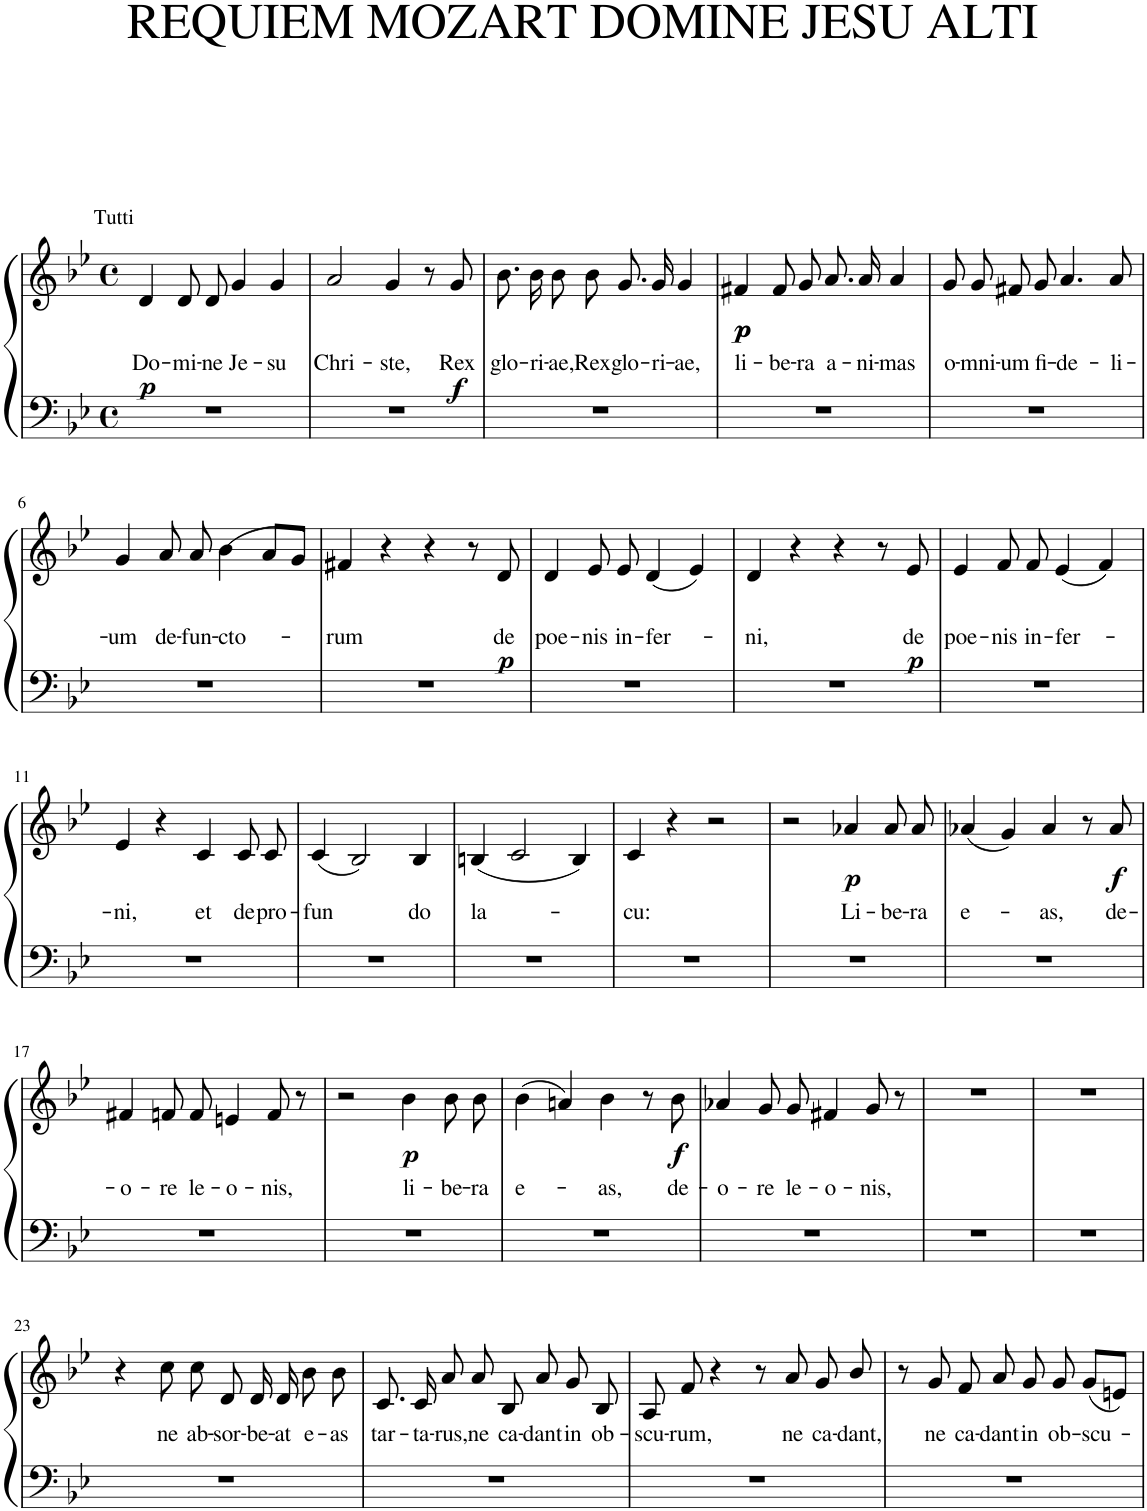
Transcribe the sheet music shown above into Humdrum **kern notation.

**kern	**kern	**text	**dynam
*part1	*part1	*part1	*part1
*staff2	*staff1	*staff1	*staff1/2
*I"Piano	*	*	*
*I'Pno.	*	*	*
*clefF4	*clefG2	*	*
*k[b-e-]	*k[b-e-]	*	*
*M4/4	*M4/4	*	*
*met(c)	*met(c)	*	*
=1	=1	=1	=1
!	!LO:TX:a:t=Tutti	!	!
!	!	!LO:LY:b	!LO:DY:b
1r	4d/	Do-	p
!	!	!LO:LY:b	!
.	8d/	-mi-	.
!	!	!LO:LY:b	!
.	8d/	-ne	.
!	!	!LO:LY:b	!
.	4g/	Je-	.
!	!	!LO:LY:b	!
.	4g/	-su	.
=2	=2	=2	=2
!	!	!LO:LY:b	!
1r	2a/	Chri-	.
!	!	!LO:LY:b	!
.	4g/	-ste,	.
.	8r	.	.
!	!	!LO:LY:b	!LO:DY:b
.	8g/	Rex	f
=3	=3	=3	=3
!	!	!LO:LY:b	!
1r	8.b-\	glo-	.
!	!	!LO:LY:b	!
.	16b-\	-ri-	.
!	!	!LO:LY:b	!
.	8b-\	-ae,	.
!	!	!LO:LY:b	!
.	8b-\	Rex	.
!	!	!LO:LY:b	!
.	8.g/	glo-	.
!	!	!LO:LY:b	!
.	16g/	-ri-	.
!	!	!LO:LY:b	!
.	4g/	-ae,	.
=4	=4	=4	=4
!	!	!LO:LY:b	!LO:DY:b
!	!	!	!LO:DY:n=1:b
1r	4f#X/	li-	p p
!	!	!LO:LY:b	!
.	8f#/	-be-	.
!	!	!LO:LY:b	!
.	8g/	-ra	.
!	!	!LO:LY:b	!
.	8.a/	a-	.
!	!	!LO:LY:b	!
.	16a/	-ni-	.
!	!	!LO:LY:b	!
.	4a/	-mas	.
=5	=5	=5	=5
!	!	!LO:LY:b	!
1r	8g/	o-	.
!	!	!LO:LY:b	!
.	8g/	-mni-	.
!	!	!LO:LY:b	!
.	8f#X/	-um	.
!	!	!LO:LY:b	!
.	8g/	fi-	.
!	!	!LO:LY:b	!
.	4.a/	-de-	.
!	!	!LO:LY:b	!
.	8a/	-li-	.
!!LO:LB:g=z
=6	=6	=6	=6
!	!	!LO:LY:b	!
1r	4g/	-um	.
!	!	!LO:LY:b	!
.	8a/	de-	.
!	!	!LO:LY:b	!
.	8a/	-fun-	.
!	!	!LO:LY:b	!
.	(4b-\	-cto-	.
.	8a/L	.	.
.	8g/J)	.	.
=7	=7	=7	=7
!	!	!LO:LY:b	!
1r	4f#X/	-rum	.
.	4r	.	.
.	4r	.	.
.	8r	.	.
!	!	!LO:LY:b	!LO:DY:b
.	8d/	de	p
=8	=8	=8	=8
!	!	!LO:LY:b	!
1r	4d/	poe-	.
!	!	!LO:LY:b	!
.	8e-/	-nis	.
!	!	!LO:LY:b	!
.	8e-/	in-	.
!	!	!LO:LY:b	!
.	(4d/	-fer-	.
.	4e-/)	.	.
=9	=9	=9	=9
!	!	!LO:LY:b	!
1r	4d/	-ni,	.
.	4r	.	.
.	4r	.	.
.	8r	.	.
!	!	!LO:LY:b	!LO:DY:b
.	8e-/	de	p
=10	=10	=10	=10
!	!	!LO:LY:b	!
1r	4e-/	poe-	.
!	!	!LO:LY:b	!
.	8f/	-nis	.
!	!	!LO:LY:b	!
.	8f/	in-	.
!	!	!LO:LY:b	!
.	(4e-/	-fer-	.
.	4f/)	.	.
!!LO:LB:g=z
=11	=11	=11	=11
!	!	!LO:LY:b	!
1r	4e-/	-ni,	.
.	4r	.	.
!	!	!LO:LY:b	!
.	4c/	et	.
!	!	!LO:LY:b	!
.	8c/	de	.
!	!	!LO:LY:b	!
.	8c/	pro-	.
=12	=12	=12	=12
!	!	!LO:LY:b	!
1r	(4c/	-fun	.
.	2B-/)	.	.
!	!	!LO:LY:b	!
.	4B-/	do	.
=13	=13	=13	=13
!	!	!LO:LY:b	!
1r	(4Bn/	la-	.
.	2c/	.	.
.	4B/)	.	.
=14	=14	=14	=14
!	!	!LO:LY:b	!
1r	4c/	-cu:	.
.	4r	.	.
.	2r	.	.
=15	=15	=15	=15
1r	2r	.	.
!	!	!LO:LY:b	!LO:DY:b
.	4a-X/	Li-	p
!	!	!LO:LY:b	!
.	8a-/	-be-	.
!	!	!LO:LY:b	!
.	8a-/	-ra	.
=16	=16	=16	=16
!	!	!LO:LY:b	!
1r	(4a-X/	e-	.
.	4g/)	.	.
!	!	!LO:LY:b	!
.	4a-/	-as,	.
.	8r	.	.
!	!	!LO:LY:b	!LO:DY:b
.	8a-/	de-	f
!!LO:LB:g=z
=17	=17	=17	=17
!	!	!LO:LY:b	!
1r	4f#X/	-o-	.
!	!	!LO:LY:b	!
.	8fn/	-re	.
!	!	!LO:LY:b	!
.	8f/	le-	.
!	!	!LO:LY:b	!
.	4en/	-o-	.
!	!	!LO:LY:b	!
.	8f/	-nis,	.
.	8r	.	.
=18	=18	=18	=18
1r	2r	.	.
!	!	!LO:LY:b	!LO:DY:b
.	4b-\	li-	p
!	!	!LO:LY:b	!
.	8b-\	-be-	.
!	!	!LO:LY:b	!
.	8b-\	-ra	.
=19	=19	=19	=19
!	!	!LO:LY:b	!
1r	(4b-\	e-	.
.	4an/)	.	.
!	!	!LO:LY:b	!
.	4b-\	-as,	.
.	8r	.	.
!	!	!LO:LY:b	!LO:DY:b
.	8b-\	de-	f
=20	=20	=20	=20
!	!	!LO:LY:b	!
1r	4a-X/	-o-	.
!	!	!LO:LY:b	!
.	8g/	-re	.
!	!	!LO:LY:b	!
.	8g/	le-	.
!	!	!LO:LY:b	!
.	4f#X/	-o-	.
!	!	!LO:LY:b	!
.	8g/	-nis,	.
.	8r	.	.
=21	=21	=21	=21
1r	1r	.	.
=22	=22	=22	=22
1r	1r	.	.
!!LO:LB:g=z
=23	=23	=23	=23
1r	4r	.	.
!	!	!LO:LY:b	!
.	8cc\	ne	.
!	!	!LO:LY:b	!
.	8cc\	ab-	.
!	!	!LO:LY:b	!
.	8d/	-sor-	.
!	!	!LO:LY:b	!
.	16d/	-be-	.
!	!	!LO:LY:b	!
.	16d/	-at	.
!	!	!LO:LY:b	!
.	8b-\	e-	.
!	!	!LO:LY:b	!
.	8b-\	-as	.
=24	=24	=24	=24
!	!	!LO:LY:b	!
1r	8.c/	tar-	.
!	!	!LO:LY:b	!
.	16c/	-ta-	.
!	!	!LO:LY:b	!
.	8a/	-rus,	.
!	!	!LO:LY:b	!
.	8a/	ne	.
!	!	!LO:LY:b	!
.	8B-/	ca-	.
!	!	!LO:LY:b	!
.	8a/	-dant	.
!	!	!LO:LY:b	!
.	8g/	in	.
!	!	!LO:LY:b	!
.	8B-/	ob-	.
=25	=25	=25	=25
!	!	!LO:LY:b	!
1r	8A/	-scu-	.
!	!	!LO:LY:b	!
.	8f/	-rum,	.
.	4r	.	.
.	8r	.	.
!	!	!LO:LY:b	!
.	8a/	ne	.
!	!	!LO:LY:b	!
.	8g/	ca-	.
!	!	!LO:LY:b	!
.	8b-/	-dant,	.
=26	=26	=26	=26
1r	8r	.	.
!	!	!LO:LY:b	!
.	8g/	ne	.
!	!	!LO:LY:b	!
.	8f/	ca-	.
!	!	!LO:LY:b	!
.	8a/	-dant	.
!	!	!LO:LY:b	!
.	8g/	in	.
!	!	!LO:LY:b	!
.	8g/	ob-	.
!	!	!LO:LY:b	!
.	(8g/L	-scu-	.
.	8en/J)	.	.
=	=	=	=
*-	*-	*-	*-
